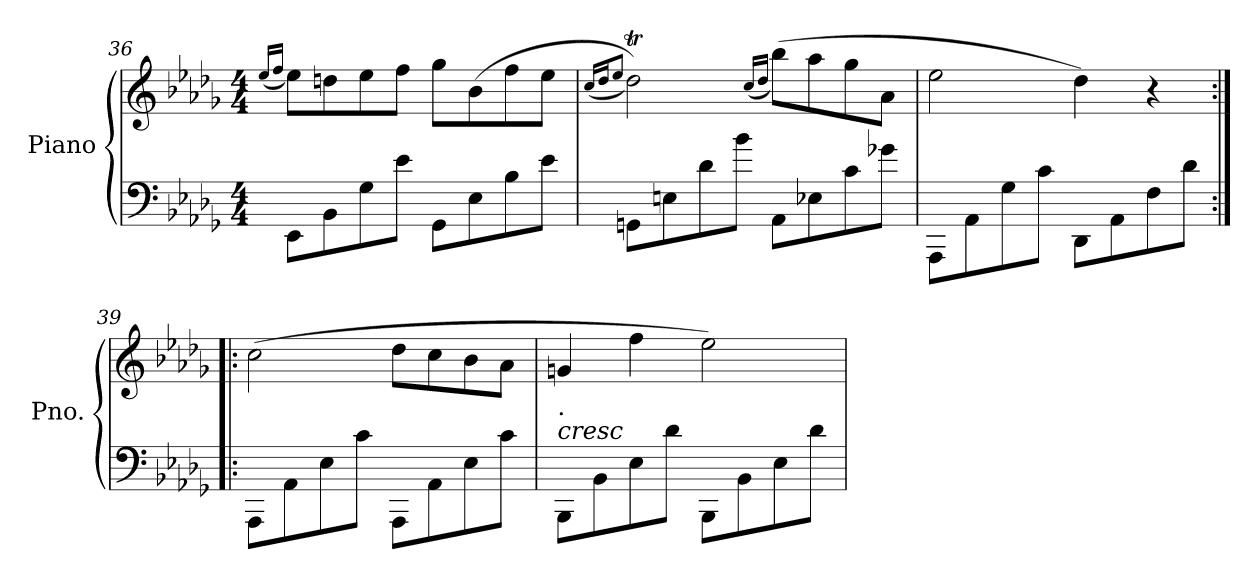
**kern	**kern
*part1	*part1
*staff2	*staff1
*I"Piano	*
*I'Pno.	*
!!LO:PB:g=z
*clefF4	*clefG2
*k[b-e-a-d-g-]	*k[b-e-a-d-g-]
*M4/4	*M4/4
=36	=36
.	(<16qee-/LL
.	16qff/JJ
8EE-\L	8ee-\L)
8BB-<\	8ddn\
8G-<<\	8ee-\
8e-<\J	8ff\J
8GG-\L	8gg-\L
8E-\	(>8b-\
8B-<<\	8ff\
8e-<\J	8ee-\J
=37	=37
.	(<16qcc/LL
.	16qdd-/J
.	8qee-/J
8GGn\L	2dd-T\))
8En\	.
8d-<<\	.
8b-<\J	.
.	(<16qcc/LL
.	16qdd-/JJ
8AA-\L	(>8bb-\L)
8E-X\	8aa-\
8c<<\	8gg-\
8g-X<\J	8a-\J
=38	=38
8AAA-\L	2ee-\
8AA-<\	.
8G-<<\	.
8c<\J	.
8DD-\L	4dd-\)
8AA-\	.
8F<<\	4r
8d-\J	.
=39:|!|:	=39:|!|:
8AAA-\L	(>2cc\
8AA-<<\	.
8E-\	.
8c\J	.
8AAA-\L	8dd-\L
8AA-\	8cc\
8E-\	8b-\
8c\J	8a-\J
!!LO:LB:g=z
=40	=40
!LO:TX:a:i:t=cresc	!
!LO:TX:a:t=.	!
8BBB-\L	4gn/
8BB-<<\	.
8E-<\	4ff\
8d-\J	.
8BBB-\L	2ee-\)
8BB-\	.
8E-\	.
8d-\J	.
=	=
*-	*-
